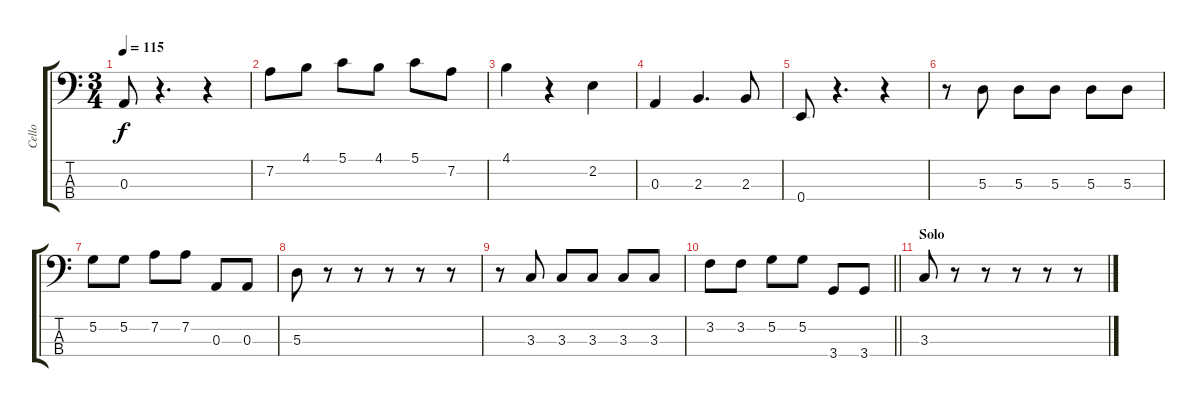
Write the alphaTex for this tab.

\track ("Cello" "Cello") {instrument electricbassfinger}
\staff {score tabs}
\tuning (G2 D2 A1 E1) {hide}
\ts (3 4)
\tempo 115
\clef f4
\ks aminor
0.3.8{dy f} r.4{d} r.4 |
7.2.8 4.1.8 5.1.8 4.1.8 5.1.8 7.2.8 |
4.1.4 r.4 2.2.4 |
0.3.4 2.3.4{d} 2.3.8 |
0.4.8 r.4{d} r.4 |
r.8 5.3.8 5.3.8 5.3.8 5.3.8 5.3.8 |
5.2.8 5.2.8 7.2.8 7.2.8 0.3.8 0.3.8 |
5.3.8 r.8 r.8 r.8 r.8 r.8 |
r.8 3.3.8 3.3.8 3.3.8 3.3.8 3.3.8 |
\barLineRight lightlight
3.2.8 3.2.8 5.2.8 5.2.8 3.4.8 3.4.8 |
\section ("" "Solo")
3.3.8 r.8 r.8 r.8 r.8 r.8
